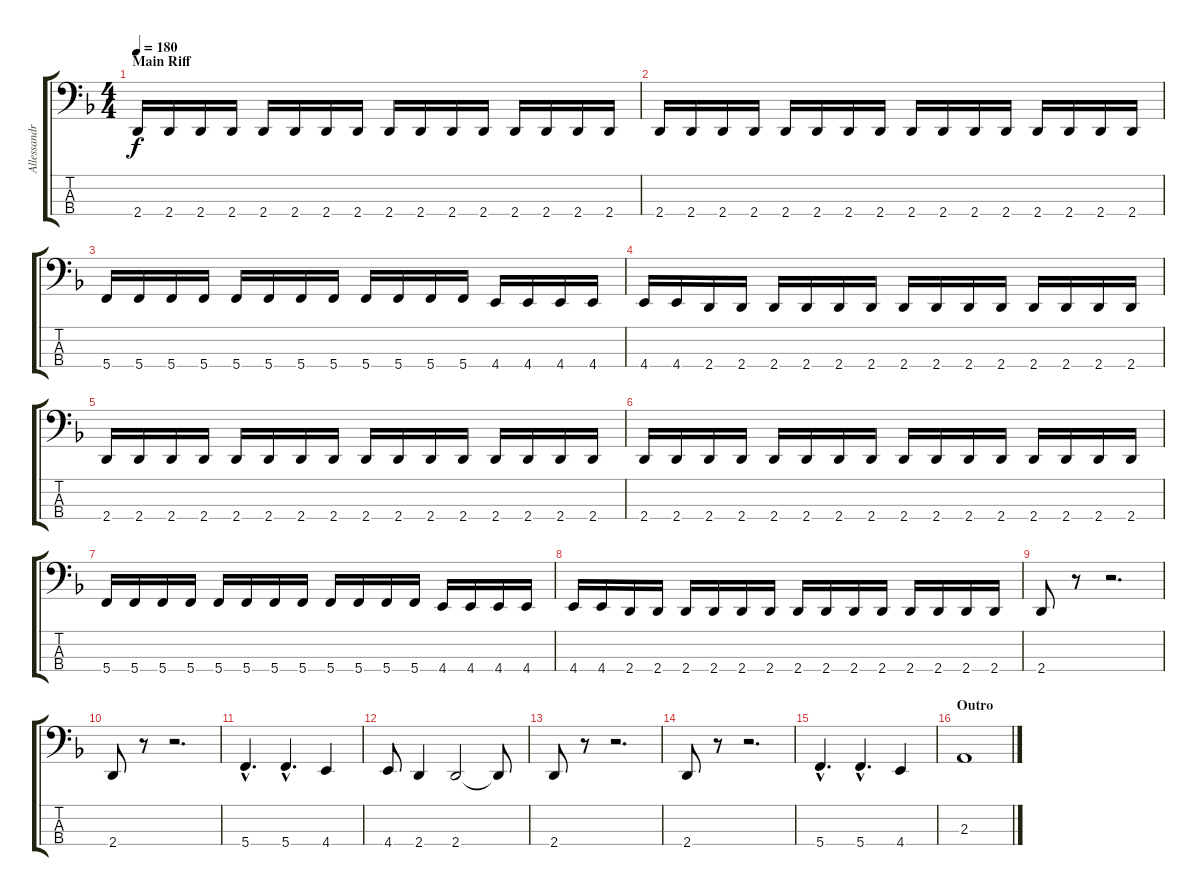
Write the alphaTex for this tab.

\track ("Allessandro Lotta" "Allessandr") {instrument electricbassfinger}
\staff {score tabs}
\tuning (F2 C2 G1 C1) {hide}
\ts (4 4)
\section ("" "Main Riff")
\tempo 180
\clef f4
\ks dminor
2.4.16{dy f} 2.4.16 2.4.16 2.4.16 2.4.16 2.4.16 2.4.16 2.4.16 2.4.16 2.4.16 2.4.16 2.4.16 2.4.16 2.4.16 2.4.16 2.4.16 |
2.4.16 2.4.16 2.4.16 2.4.16 2.4.16 2.4.16 2.4.16 2.4.16 2.4.16 2.4.16 2.4.16 2.4.16 2.4.16 2.4.16 2.4.16 2.4.16 |
5.4.16 5.4.16 5.4.16 5.4.16 5.4.16 5.4.16 5.4.16 5.4.16 5.4.16 5.4.16 5.4.16 5.4.16 4.4.16 4.4.16 4.4.16 4.4.16 |
4.4.16 4.4.16 2.4.16 2.4.16 2.4.16 2.4.16 2.4.16 2.4.16 2.4.16 2.4.16 2.4.16 2.4.16 2.4.16 2.4.16 2.4.16 2.4.16 |
2.4.16 2.4.16 2.4.16 2.4.16 2.4.16 2.4.16 2.4.16 2.4.16 2.4.16 2.4.16 2.4.16 2.4.16 2.4.16 2.4.16 2.4.16 2.4.16 |
2.4.16 2.4.16 2.4.16 2.4.16 2.4.16 2.4.16 2.4.16 2.4.16 2.4.16 2.4.16 2.4.16 2.4.16 2.4.16 2.4.16 2.4.16 2.4.16 |
5.4.16 5.4.16 5.4.16 5.4.16 5.4.16 5.4.16 5.4.16 5.4.16 5.4.16 5.4.16 5.4.16 5.4.16 4.4.16 4.4.16 4.4.16 4.4.16 |
4.4.16 4.4.16 2.4.16 2.4.16 2.4.16 2.4.16 2.4.16 2.4.16 2.4.16 2.4.16 2.4.16 2.4.16 2.4.16 2.4.16 2.4.16 2.4.16 |
2.4.8 r.8 r.2{d} |
2.4.8 r.8 r.2{d} |
5.4{hac}.4{d} 5.4{hac}.4{d} 4.4.4 |
4.4.8 2.4.4 2.4.2 2.4{t}.8 |
2.4.8 r.8 r.2{d} |
2.4.8 r.8 r.2{d} |
5.4{hac}.4{d} 5.4{hac}.4{d} 4.4.4 |
\section ("" "Outro")
2.3.1
